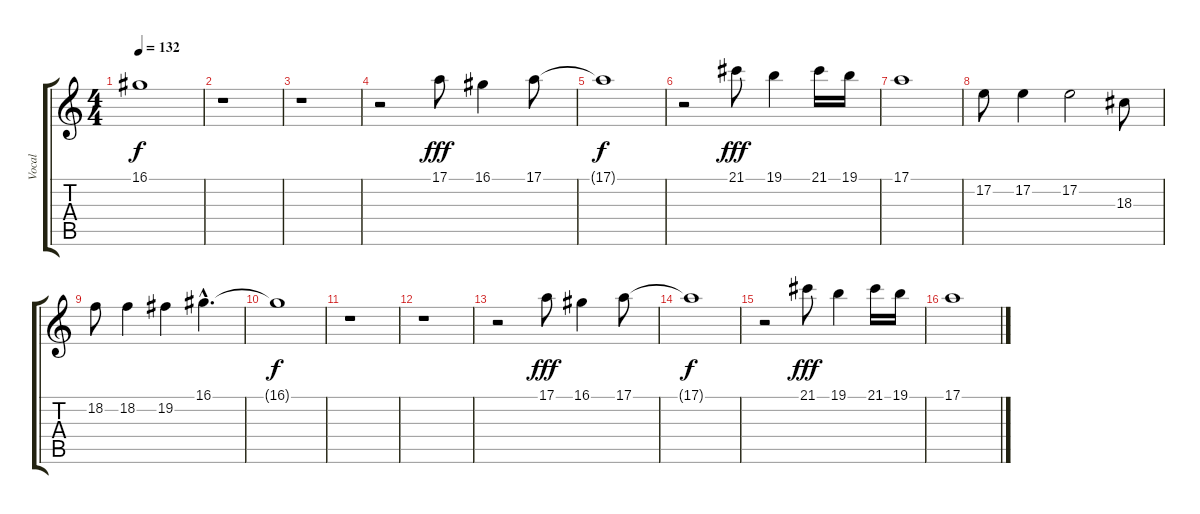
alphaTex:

\track ("Vocal" "Vocal") {instrument viola}
\staff {score tabs}
\tuning (E4 B3 G3 D3 A2 E2) {hide}
\ts (4 4)
\tempo 132
\clef g2
\ks c
16.1{t}.1{dy f} |
r.1 |
r.1 |
r.2 17.1.8{dy fff} 16.1.4 17.1.8 |
17.1{t}.1{dy f} |
r.2 21.1.8{dy fff} 19.1.4 21.1.16 19.1.16 |
17.1.1 |
17.2.8 17.2.4 17.2.2 18.3.8 |
18.2.8 18.2.4 19.2.4 16.1{hac}.4{d} |
16.1{t}.1{dy f} |
r.1 |
r.1 |
r.2 17.1.8{dy fff} 16.1.4 17.1.8 |
17.1{t}.1{dy f} |
r.2 21.1.8{dy fff} 19.1.4 21.1.16 19.1.16 |
17.1.1
